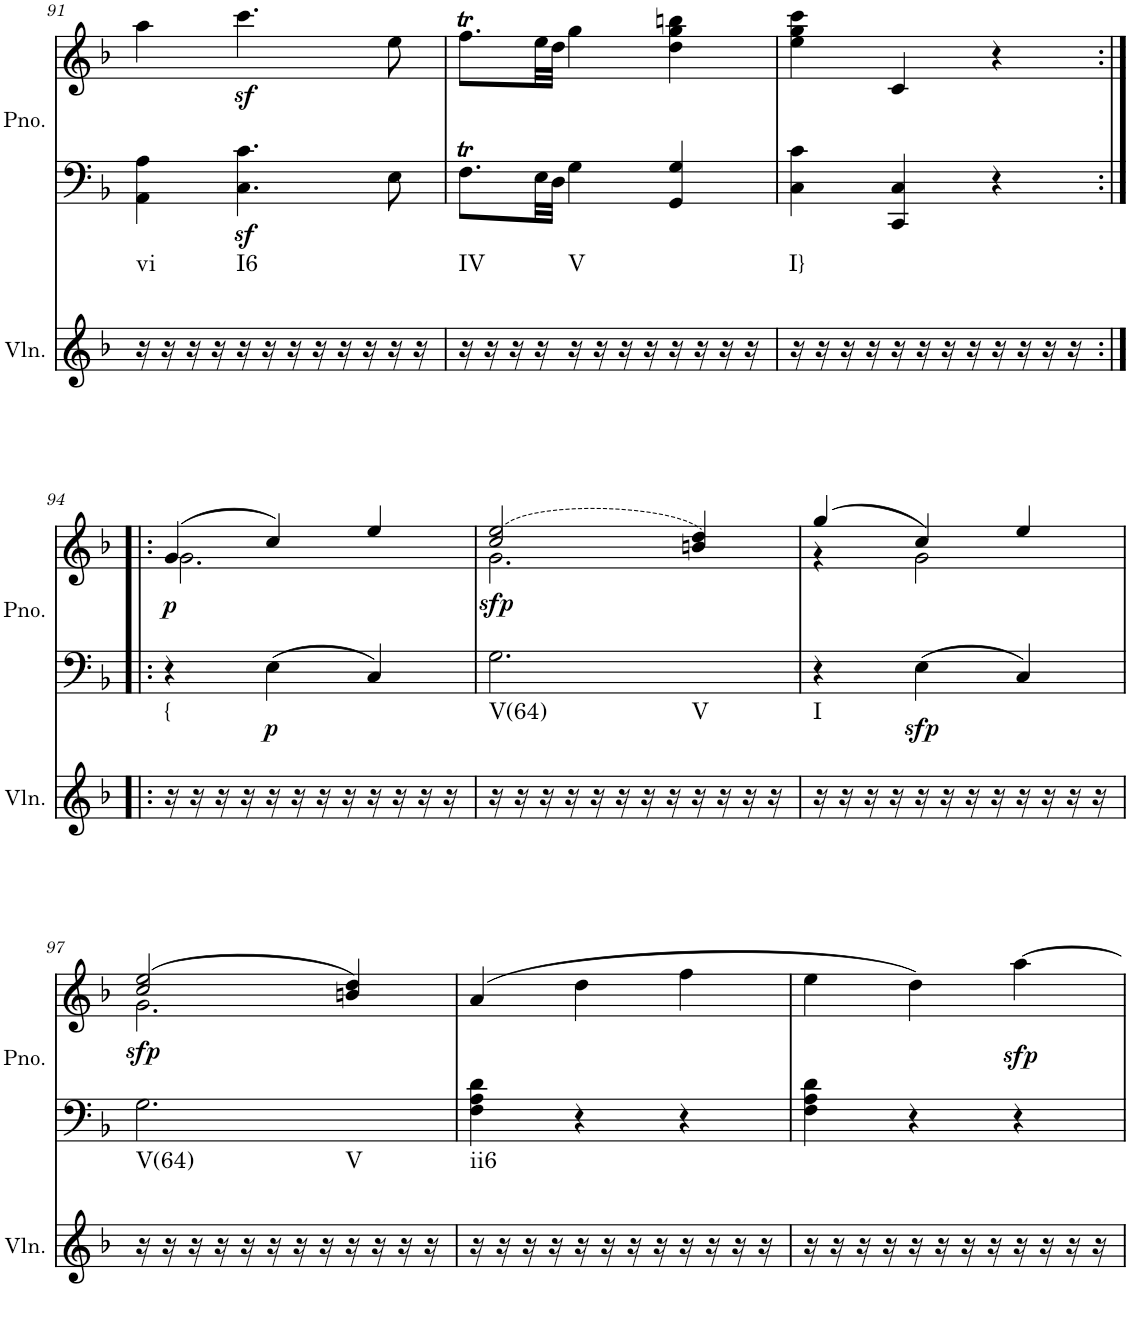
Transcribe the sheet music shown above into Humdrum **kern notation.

**kern	**harte	**kern	**kern	**dynam
*part2	*part2	*part1	*part1	*part1
*staff3	*	*staff2	*staff1	*staff1/2
*I"Violin	*	*I"Piano, Piano right	*	*
*I'Vln.	*	*I'Pno.	*	*
!!LO:PB:g=z
*clefG2	*	*clefF4	*clefG2	*
*k[b-]	*	*k[b-]	*k[b-]	*
*M3/4	*	*M3/4	*M3/4	*
=91	=91	=91	=91	=91
!	!LO:H:kt=vi	!	!	!
16r	N	4AA\ 4A\	4aa\	.
16r	.	.	.	.
16r	.	.	.	.
16r	.	.	.	.
!	!LO:H:kt=I6	!	!	!
16r	N	4.C\z< 4.c\z<	4.cccz<\	.
16r	.	.	.	.
16r	.	.	.	.
16r	.	.	.	.
16r	.	.	.	.
16r	.	.	.	.
16r	.	8E\	8ee\	.
16r	.	.	.	.
=92	=92	=92	=92	=92
!	!LO:H:kt=IV	!	!	!
16r	N	8.FT\L	8.ffT\L	.
16r	.	.	.	.
16r	.	.	.	.
16r	.	32E\LL	32ee\LL	.
.	.	32D\JJJ	32dd\JJJ	.
!	!LO:H:kt=V	!	!	!
16r	N	4G\	4gg\	.
16r	.	.	.	.
16r	.	.	.	.
16r	.	.	.	.
16r	.	4GG/ 4G/	4dd\ 4gg\ 4bbn\	.
16r	.	.	.	.
16r	.	.	.	.
16r	.	.	.	.
=93	=93	=93	=93	=93
!	!LO:H:kt=I}	!	!	!
16r	N	4C\ 4c\	4ee\ 4gg\ 4ccc\	.
16r	.	.	.	.
16r	.	.	.	.
16r	.	.	.	.
16r	.	4CC/ 4C/	4c/	.
16r	.	.	.	.
16r	.	.	.	.
16r	.	.	.	.
16r	.	4r	4r	.
16r	.	.	.	.
16r	.	.	.	.
16r	.	.	.	.
!!LO:LB:g=z
=94:|!|:	=94:|!|:	=94:|!|:	=94:|!|:	=94:|!|:
*	*	*	*^	*
!	!LO:H:kt={	!	!	!	!LO:DY:b
16r	N	4r	(4g/	2.g\	p
16r	.	.	.	.	.
16r	.	.	.	.	.
16r	.	.	.	.	.
!	!	!	!	!	!LO:DY:b=2
16r	.	4E\	4cc/)	.	p
16r	.	.	.	.	.
16r	.	.	.	.	.
16r	.	.	.	.	.
16r	.	4C/	4ee/	.	.
16r	.	.	.	.	.
16r	.	.	.	.	.
16r	.	.	.	.	.
=95	=95	=95	=95	=95	=95
!	!LO:H:kt=V(64)	!	!	!	!LO:DY:b
16r	N	2.G\	(2cc/ 2ee/	2.g\	sfp
16r	.	.	.	.	.
16r	.	.	.	.	.
16r	.	.	.	.	.
16r	.	.	.	.	.
16r	.	.	.	.	.
16r	.	.	.	.	.
16r	.	.	.	.	.
!	!LO:H:kt=V	!	!	!	!
16r	N	.	4bn/ 4dd/)	.	.
16r	.	.	.	.	.
16r	.	.	.	.	.
16r	.	.	.	.	.
=96	=96	=96	=96	=96	=96
!	!LO:H:kt=I	!	!	!	!
16r	N	4r	(4gg/	4r	.
16r	.	.	.	.	.
16r	.	.	.	.	.
16r	.	.	.	.	.
!	!	!	!	!	!LO:DY:b=2
16r	.	4E\	4cc/)	2g\	sfp
16r	.	.	.	.	.
16r	.	.	.	.	.
16r	.	.	.	.	.
16r	.	4C/	4ee/	.	.
16r	.	.	.	.	.
16r	.	.	.	.	.
16r	.	.	.	.	.
!!LO:LB:g=z	!!
=97	=97	=97	=97	=97	=97
!	!LO:H:kt=V(64)	!	!	!	!LO:DY:b
16r	N	2.G\	(2cc/ 2ee/	2.g\	sfp
16r	.	.	.	.	.
16r	.	.	.	.	.
16r	.	.	.	.	.
16r	.	.	.	.	.
16r	.	.	.	.	.
16r	.	.	.	.	.
16r	.	.	.	.	.
!	!LO:H:kt=V	!	!	!	!
16r	N	.	4bn/ 4dd/)	.	.
16r	.	.	.	.	.
16r	.	.	.	.	.
16r	.	.	.	.	.
*	*	*	*v	*v	*
=98	=98	=98	=98	=98
!	!LO:H:kt=ii6	!	!	!
16r	N	4F\ 4A\ 4d\	(4a/	.
16r	.	.	.	.
16r	.	.	.	.
16r	.	.	.	.
16r	.	4r	4dd\	.
16r	.	.	.	.
16r	.	.	.	.
16r	.	.	.	.
16r	.	4r	4ff\	.
16r	.	.	.	.
16r	.	.	.	.
16r	.	.	.	.
=99	=99	=99	=99	=99
16r	.	4F\ 4A\ 4d\	4ee\	.
16r	.	.	.	.
16r	.	.	.	.
16r	.	.	.	.
16r	.	4r	4dd\)	.
16r	.	.	.	.
16r	.	.	.	.
16r	.	.	.	.
!	!	!	!	!LO:DY:b
16r	.	4r	[4aa\	sfp
16r	.	.	.	.
16r	.	.	.	.
16r	.	.	.	.
=	=	=	=	=
*-	*-	*-	*-	*-
